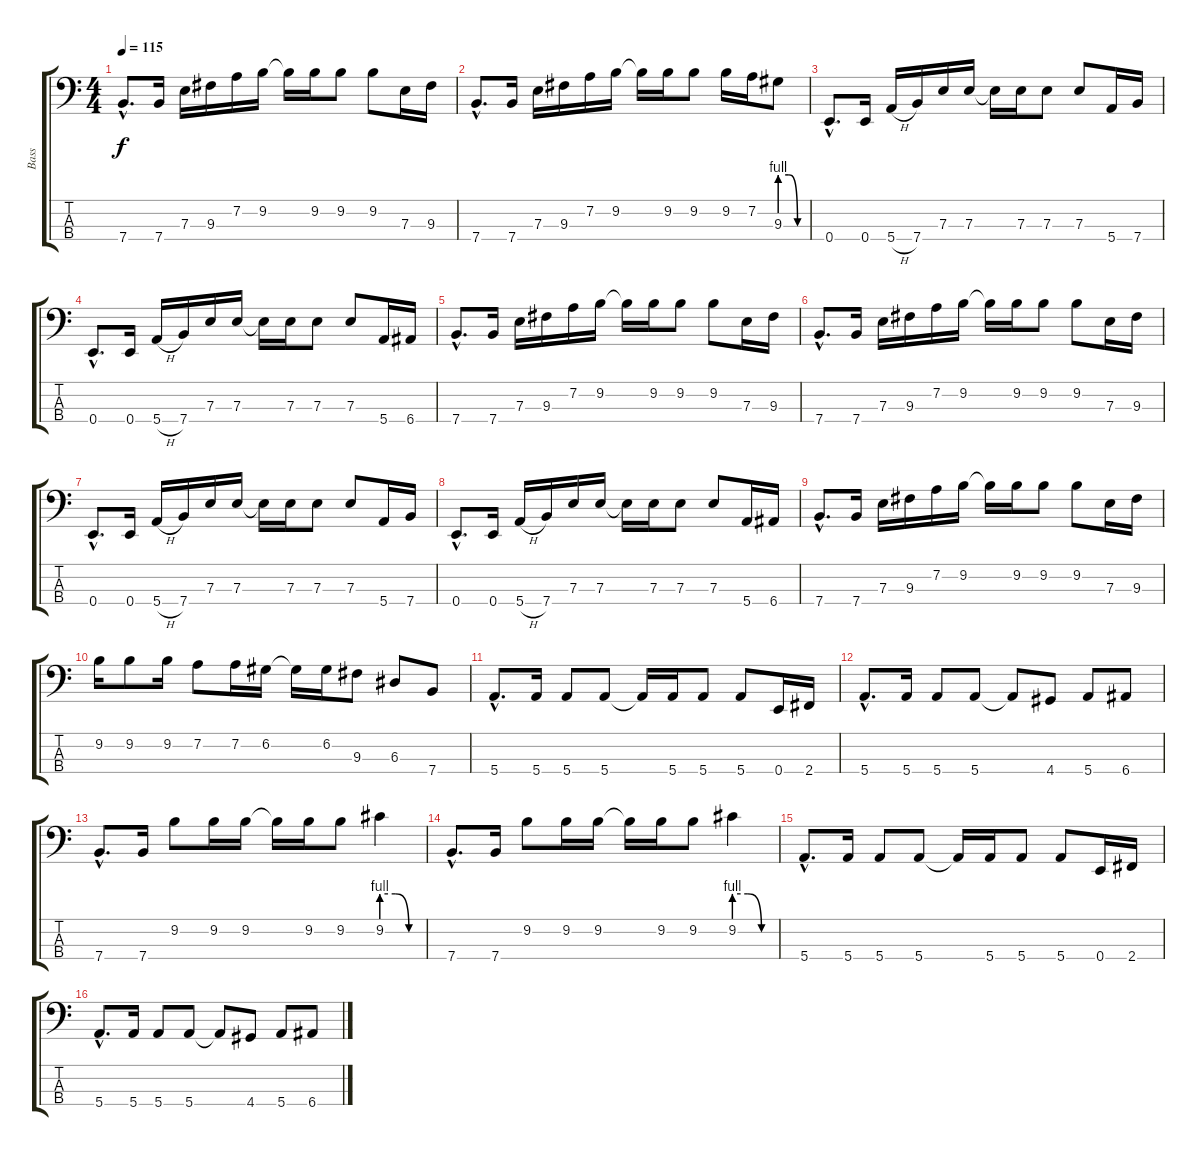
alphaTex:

\track ("Bass" "Bass") {instrument electricbasspick}
\staff {score tabs}
\tuning (G2 D2 A1 E1) {hide}
\ts (4 4)
\tempo 115
\clef f4
\ks c
7.4{hac}.8{d dy f} 7.4.16 7.3.16 9.3.16 7.2.16 9.2.16 9.2{t}.16 9.2.16 9.2.8 9.2.8 7.3.16 9.3.16 |
7.4{hac}.8{d} 7.4.16 7.3.16 9.3.16 7.2.16 9.2.16 9.2{t}.16 9.2.16 9.2.8 9.2.16 7.2.16 9.3{be (custom 0 4 20 4 40 0 60 0)}.8 |
0.4{hac}.8{d} 0.4.16 5.4{h}.16 7.4.16 7.3.16 7.3.16 7.3{t}.16 7.3.16 7.3.8 7.3.8 5.4.16 7.4.16 |
0.4{hac}.8{d} 0.4.16 5.4{h}.16 7.4.16 7.3.16 7.3.16 7.3{t}.16 7.3.16 7.3.8 7.3.8 5.4.16 6.4.16 |
7.4{hac}.8{d} 7.4.16 7.3.16 9.3.16 7.2.16 9.2.16 9.2{t}.16 9.2.16 9.2.8 9.2.8 7.3.16 9.3.16 |
7.4{hac}.8{d} 7.4.16 7.3.16 9.3.16 7.2.16 9.2.16 9.2{t}.16 9.2.16 9.2.8 9.2.8 7.3.16 9.3.16 |
0.4{hac}.8{d} 0.4.16 5.4{h}.16 7.4.16 7.3.16 7.3.16 7.3{t}.16 7.3.16 7.3.8 7.3.8 5.4.16 7.4.16 |
0.4{hac}.8{d} 0.4.16 5.4{h}.16 7.4.16 7.3.16 7.3.16 7.3{t}.16 7.3.16 7.3.8 7.3.8 5.4.16 6.4.16 |
7.4{hac}.8{d} 7.4.16 7.3.16 9.3.16 7.2.16 9.2.16 9.2{t}.16 9.2.16 9.2.8 9.2.8 7.3.16 9.3.16 |
9.2.16 9.2.8 9.2.16 7.2.8 7.2.16 6.2.16 6.2{t}.16 6.2.16 9.3.8 6.3.8 7.4.8 |
5.4{hac}.8{d} 5.4.16 5.4.8 5.4.8 5.4{t}.16 5.4.16 5.4.8 5.4.8 0.4.16 2.4.16 |
5.4{hac}.8{d} 5.4.16 5.4.8 5.4.8 5.4{t}.8 4.4.8 5.4.8 6.4.8 |
7.4{hac}.8{d} 7.4.16 9.2.8 9.2.16 9.2.16 9.2{t}.16 9.2.16 9.2.8 9.2{be (custom 0 4 20 4 40 0 60 0)}.4 |
7.4{hac}.8{d} 7.4.16 9.2.8 9.2.16 9.2.16 9.2{t}.16 9.2.16 9.2.8 9.2{be (custom 0 4 20 4 40 0 60 0)}.4 |
5.4{hac}.8{d} 5.4.16 5.4.8 5.4.8 5.4{t}.16 5.4.16 5.4.8 5.4.8 0.4.16 2.4.16 |
5.4{hac}.8{d} 5.4.16 5.4.8 5.4.8 5.4{t}.8 4.4.8 5.4.8 6.4.8
